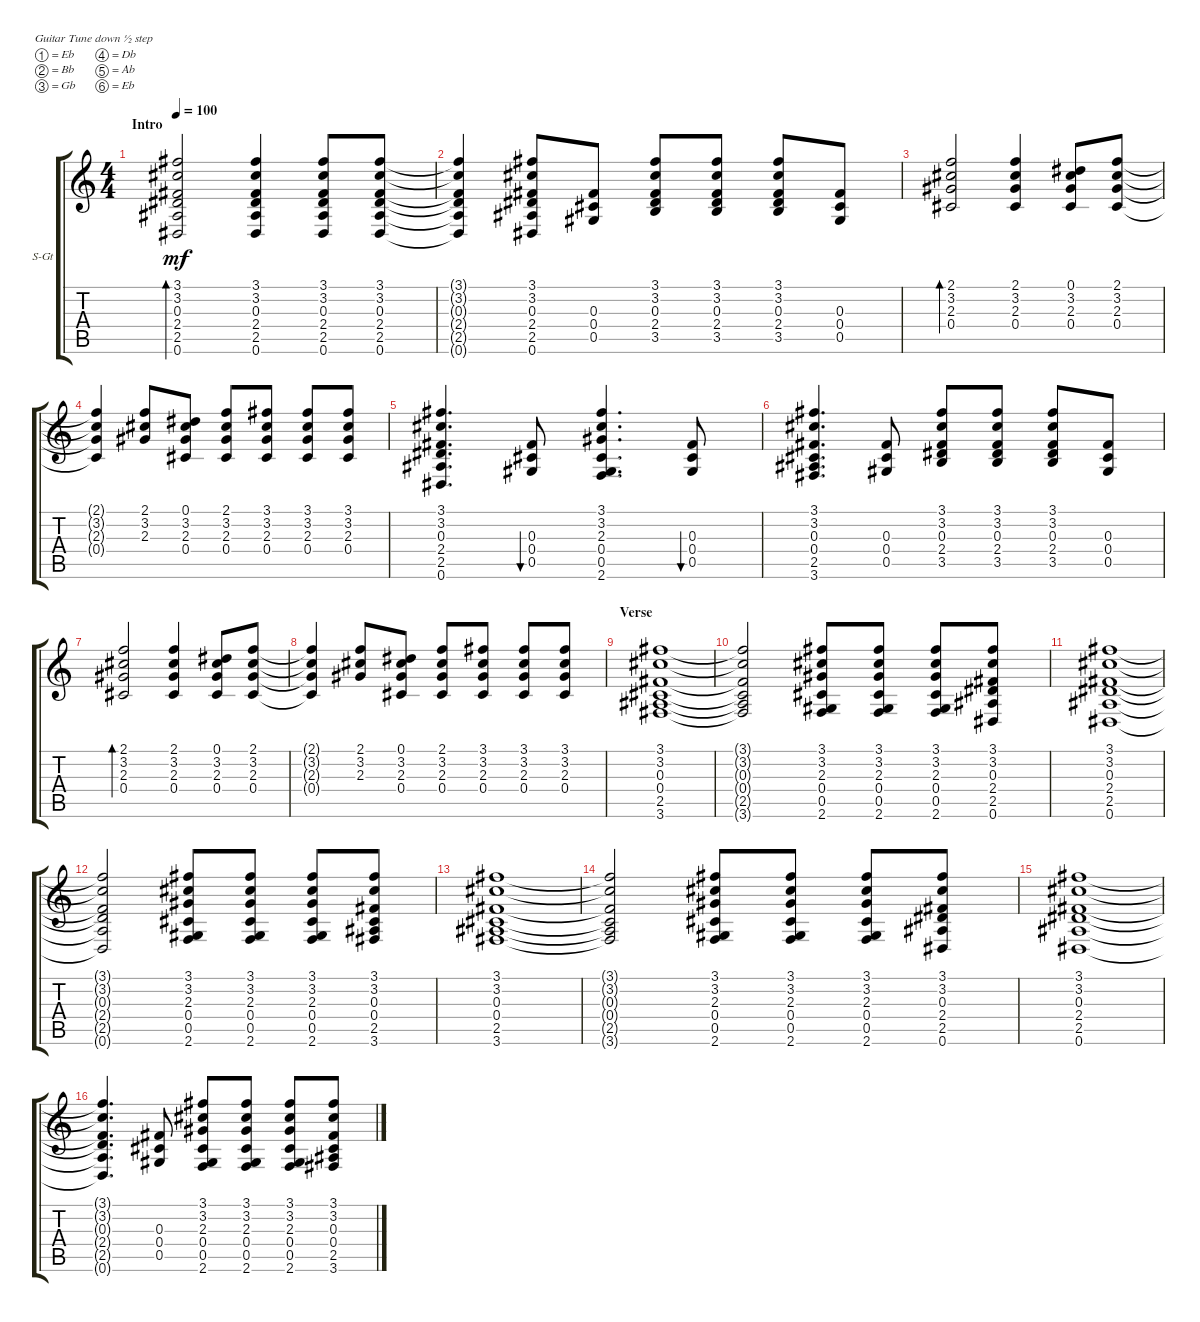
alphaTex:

\defaultSystemsLayout 4
\bracketExtendMode groupsimilarinstruments
\firstSystemTrackNameOrientation horizontal
\otherSystemsTrackNameOrientation horizontal
\track ("Acoustic" "S-Gt") {instrument acousticguitarsteel}
\staff {score tabs}
\tuning (Eb4 Bb3 Gb3 Db3 Ab2 Eb2)
\ts (4 4)
\section ("" "Intro")
\tempo 100
\clef g2
\ks c
(0.6 2.5 2.4 0.3 3.2 3.1).2{bd 120 dy mf instrument acousticguitarsteel} (0.6 2.5 2.4 0.3 3.2 3.1).4 (3.1 3.2 0.3 2.4 2.5 0.6).8 (3.1 3.2 0.3 2.4 2.5 0.6).8 |
(3.1{t} 3.2{t} 0.3{t} 2.5{t} 2.4{t} 0.6{t}).4 (0.6 2.5 2.4 0.3 3.2 3.1).8 (0.3 0.4 0.5).8 (3.5 2.4 0.3 3.2 3.1).8 (3.1 3.2 0.3 3.5 2.4).8 (3.1 3.2 0.3 2.4 3.5).8 (0.3 0.4 0.5).8 |
(0.4 2.3 3.2 2.1).2{bd 30} (2.1 3.2 2.3 0.4).4 (0.1 3.2 2.3 0.4).8 (2.1 3.2 2.3 0.4).8 |
(2.1{t} 3.2{t} 2.3{t} 0.4{t}).4 (2.1 3.2 2.3).8 (0.1 3.2 2.3 0.4).8 (2.1 3.2 2.3 0.4).8 (3.1 3.2 2.3 0.4).8 (3.1 3.2 2.3 0.4).8 (3.1 3.2 2.3 0.4).8 |
(0.6 2.5 2.4 0.3 3.2 3.1).4{d} (0.3 0.4 0.5).8{bu 30} (2.6 0.5 0.4 2.3 3.2 3.1).4{d} (0.3 0.4 0.5).8{bu 30} |
(3.6 2.5 0.4 0.3 3.2 3.1).4{d} (0.3 0.4 0.5).8 (3.5 2.4 0.3 3.2 3.1).8 (3.5 2.4 0.3 3.2 3.1).8 (3.5 2.4 0.3 3.2 3.1).8 (0.3 0.4 0.5).8 |
(0.4 2.3 3.2 2.1).2{bd 30} (2.1 3.2 2.3 0.4).4 (0.1 3.2 2.3 0.4).8 (2.1 3.2 2.3 0.4).8 |
(2.1{t} 3.2{t} 2.3{t} 0.4{t}).4 (2.1 3.2 2.3).8 (0.1 3.2 2.3 0.4).8 (2.1 3.2 2.3 0.4).8 (3.1 3.2 2.3 0.4).8 (3.1 3.2 2.3 0.4).8 (3.1 3.2 2.3 0.4).8 |
\section ("" "Verse")
(3.6 2.5 0.4 0.3 3.2 3.1).1 |
(3.1{t} 3.2{t} 0.3{t} 0.4{t} 2.5{t} 3.6{t}).2 (2.6 0.5 0.4 2.3 3.2 3.1).8 (2.6 0.5 0.4 3.1 3.2 2.3).8 (2.6 0.5 0.4 2.3 3.2 3.1).8 (0.6 2.5 2.4 0.3 3.2 3.1).8 |
(3.1 3.2 0.3 2.4 2.5 0.6).1 |
(3.1{t} 3.2{t} 0.3{t} 2.4{t} 2.5{t} 0.6{t}).2 (2.6 0.5 0.4 2.3 3.2 3.1).8 (2.6 0.5 0.4 3.1 3.2 2.3).8 (2.6 0.5 0.4 2.3 3.2 3.1).8 (3.6 2.5 0.4 0.3 3.2 3.1).8 |
(3.6 2.5 0.4 0.3 3.2 3.1).1 |
(3.1{t} 3.2{t} 0.3{t} 0.4{t} 2.5{t} 3.6{t}).2 (2.6 0.5 0.4 2.3 3.2 3.1).8 (2.6 0.5 0.4 3.1 3.2 2.3).8 (2.6 0.5 0.4 2.3 3.2 3.1).8 (0.6 2.5 2.4 0.3 3.2 3.1).8 |
(3.1 3.2 0.3 2.4 2.5 0.6).1 |
(3.1{t} 3.2{t} 0.3{t} 2.4{t} 2.5{t} 0.6{t}).4{d} (0.4 0.3 0.5).8 (2.6 0.5 0.4 2.3 3.2 3.1).8 (2.6 0.5 0.4 3.1 3.2 2.3).8 (2.6 0.5 0.4 2.3 3.2 3.1).8 (3.6 2.5 0.4 0.3 3.2 3.1).8
